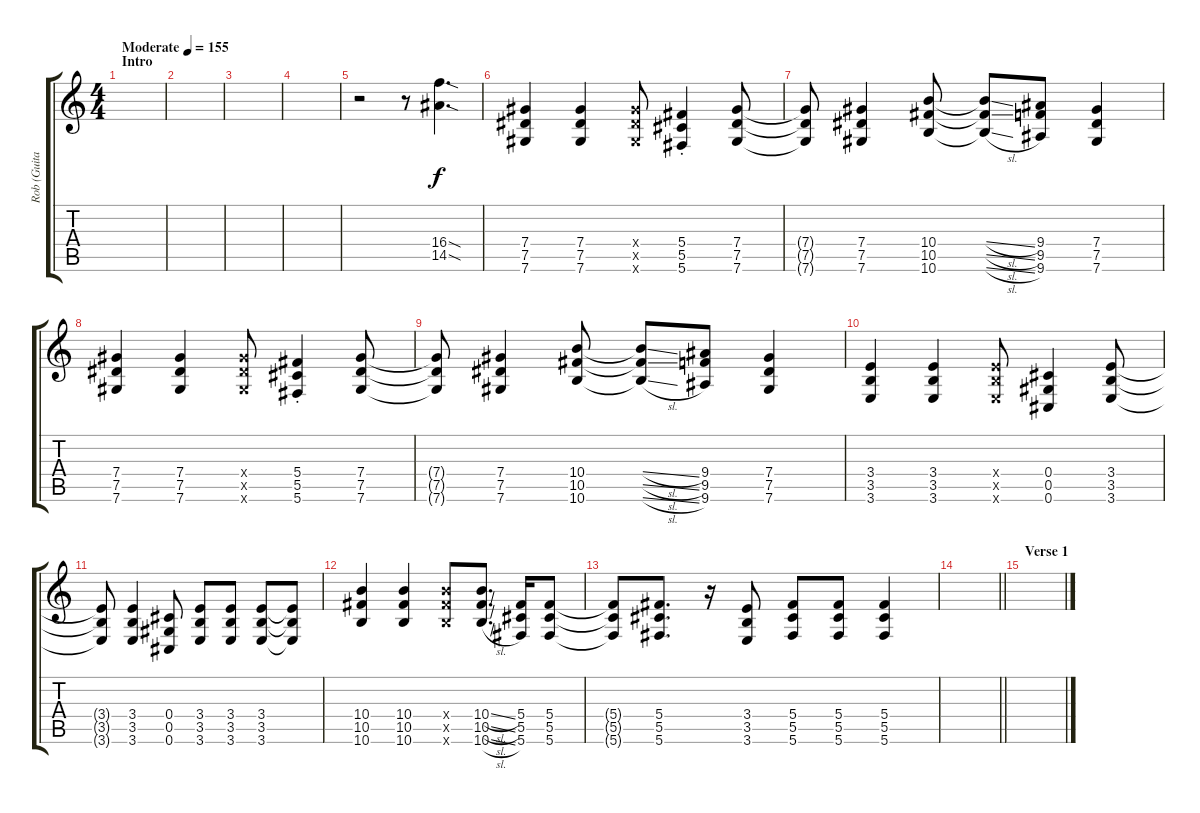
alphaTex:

\track ("Rob (Guitar)" "Rob (Guita") {instrument overdrivenguitar}
\staff {score tabs}
\tuning (Eb4 Bb3 Gb3 Db3 Ab2 Db2) {hide}
\ts (4 4)
\section ("" "Intro")
\tempo (155 "Moderate")
\clef g2
\ks c
|
|
|
|
r.2 r.8 (16.4{sod} 14.5{sod}).4{d} |
(7.4 7.5 7.6).4{dy f} (7.4 7.5 7.6).4 (7.4{x} 7.5{x} 7.6{x}).8 (5.4{st} 5.5{st} 5.6{st}).4 (7.4 7.5 7.6).8 |
(7.4{t} 7.5{t} 7.6{t}).8 (7.4 7.5 7.6).4 (10.4 10.5 10.6).8 (10.4{sl t} 10.5{sl t} 10.6{sl t}).8 (9.4 9.5 9.6).8 (7.4 7.5 7.6).4 |
(7.4 7.5 7.6).4 (7.4 7.5 7.6).4 (7.4{x} 7.5{x} 7.6{x}).8 (5.4{st} 5.5{st} 5.6{st}).4 (7.4 7.5 7.6).8 |
(7.4{t} 7.5{t} 7.6{t}).8 (7.4 7.5 7.6).4 (10.4 10.5 10.6).8 (10.4{sl t} 10.5{sl t} 10.6{sl t}).8 (9.4 9.5 9.6).8 (7.4 7.5 7.6).4 |
(3.4 3.5 3.6).4 (3.4 3.5 3.6).4 (3.4{x} 3.5{x} 3.6{x}).8 (0.4 0.5 0.6).4 (3.4 3.5 3.6).8 |
(3.4{t} 3.5{t} 3.6{t}).8 (3.4 3.5 3.6).4 (0.4 0.5 0.6).8 (3.4 3.5 3.6).8 (3.4 3.5 3.6).8 (3.4 3.5 3.6).8 (3.4{t} 3.5{t} 3.6{t}).8 |
(10.4 10.5 10.6).4 (10.4 10.5 10.6).4 (10.4{x} 10.5{x} 10.6{x}).8 (10.4{sl} 10.5{sl} 10.6{sl}).8{d} (5.4 5.5 5.6).16 (5.4 5.5 5.6).8 |
(5.4{t} 5.5{t} 5.6{t}).8 (5.4 5.5 5.6).8{d} r.16 (3.4 3.5 3.6).8 (5.4 5.5 5.6).8 (5.4 5.5 5.6).8 (5.4 5.5 5.6).4 |
\barLineRight lightlight
|
\section ("" "Verse 1")
